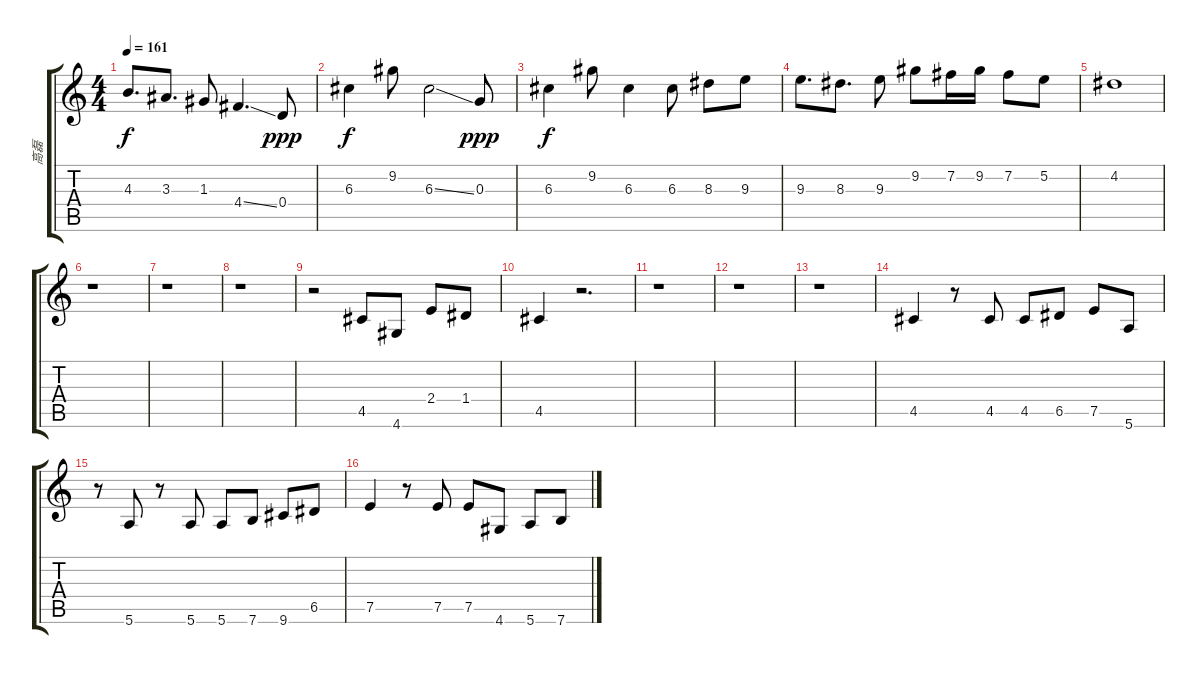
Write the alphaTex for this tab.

\track ("高磊" "高磊") {instrument distortionguitar}
\staff {score tabs}
\tuning (E4 B3 G3 D3 A2 E2) {hide}
\ts (4 4)
\tempo 161
\clef g2
\ks c
4.3.8{d dy f} 3.3.8{d} 1.3.8 4.4{ss}.4{d} 0.4.8{dy ppp} |
6.3.4{dy f} 9.2.8 6.3{ss}.2 0.3.8{dy ppp} |
6.3.4{dy f} 9.2.8 6.3.4 6.3.8 8.3.8 9.3.8 |
9.3.8{d} 8.3.8{d} 9.3.8 9.2.8 7.2.16 9.2.16 7.2.8 5.2.8 |
4.2.1 |
r.1 |
r.1 |
r.1 |
r.2 4.5.8 4.6.8 2.4.8 1.4.8 |
4.5.4 r.2{d} |
r.1 |
r.1 |
r.1 |
4.5.4 r.8 4.5.8 4.5.8 6.5.8 7.5.8 5.6.8 |
r.8 5.6.8 r.8 5.6.8 5.6.8 7.6.8 9.6.8 6.5.8 |
7.5.4 r.8 7.5.8 7.5.8 4.6.8 5.6.8 7.6.8
